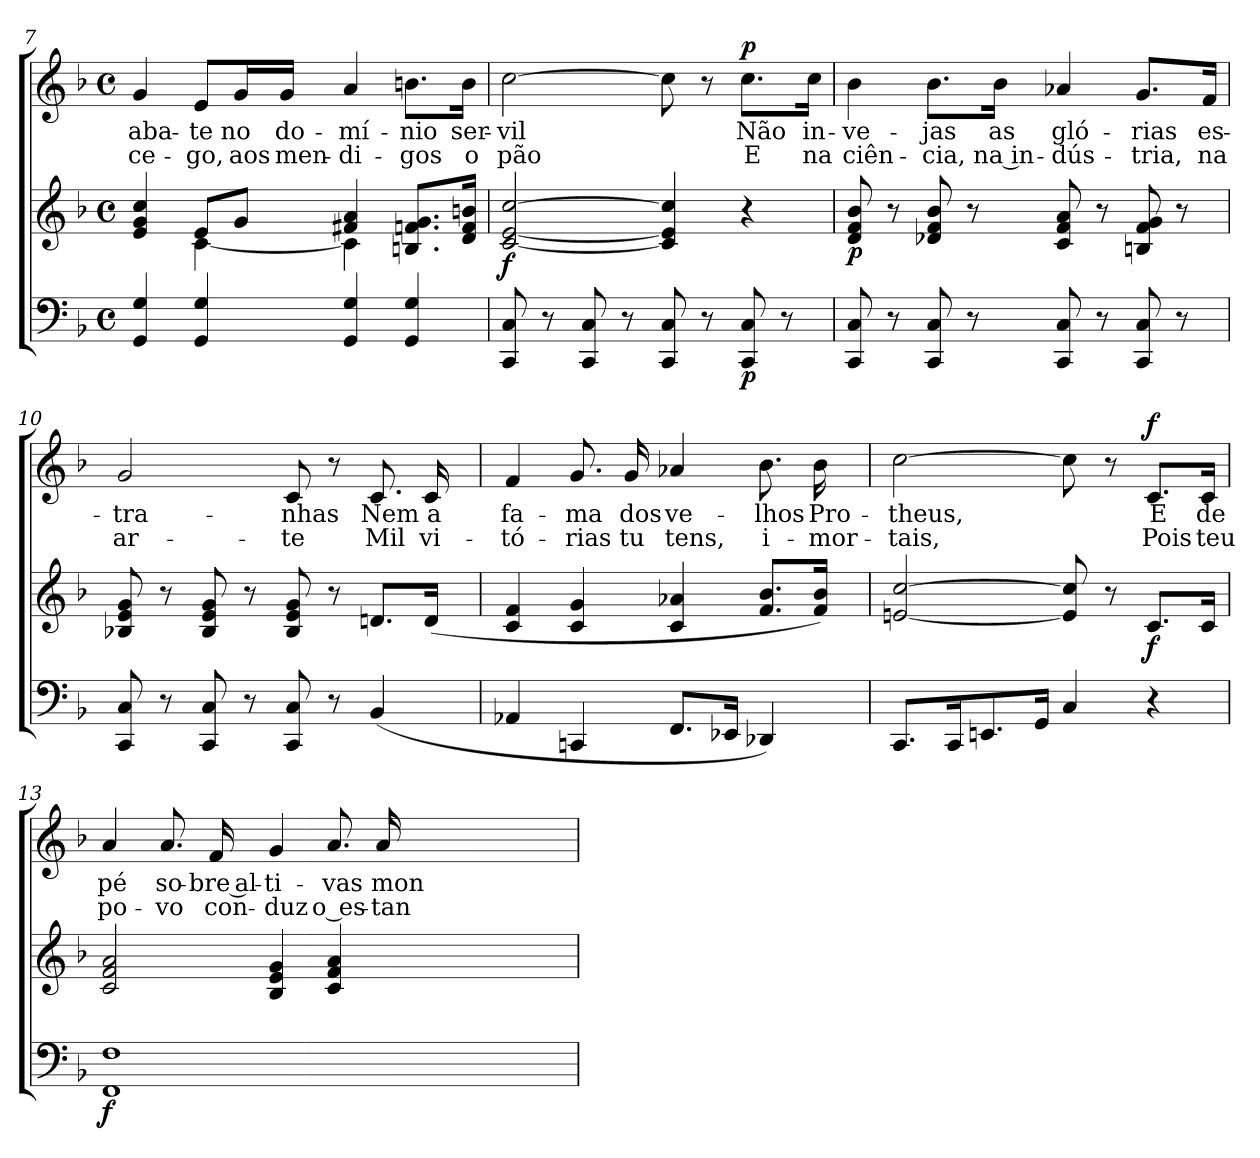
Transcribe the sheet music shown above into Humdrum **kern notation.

**kern	**kern	**dynam	**kern	**text	**text	**dynam
*part2	*part2	*part2	*part1	*part1	*part1	*part1
*staff3	*staff2	*staff2/3	*staff1	*staff1	*staff1	*staff1
!!LO:LB:g=z
*clefF4	*clefG2	*	*clefG2	*	*	*
*k[b-]	*k[b-]	*	*k[b-]	*	*	*
*F:	*F:	*	*F:	*	*	*
*M4/4	*M4/4	*	*M4/4	*	*	*
*met(c)	*met(c)	*	*met(c)	*	*	*
=7	=7	=7	=7	=7	=7	=7
*	*^	*	*	*	*	*
4G/ 4GG/	4cc/ 4g/ 4e/	4ryy	.	4g/	aba-	ce-	.
4G/ 4GG/	8e/L	[4c\	.	8e/L	-te	-go,	.
.	8g/J	.	.	16g/L	no	aos	.
.	.	.	.	16g/JJ	do-	men-	.
4G/ 4GG/	4a/ 4f#X/	4c\]	.	4a/	-mí-	-di-	.
4G/ 4GG/	8.g/ 8.fn/ 8.Bn/L	4ryy	.	8.bn\L	-nio	-gos	.
.	16bn/ 16f/ 16d/Jk	.	.	16b\Jk	ser-	o	.
*	*v	*v	*	*	*	*	*
=8	=8	=8	=8	=8	=8	=8
!	!	!LO:DY:b	!	!	!	!
8C/ 8CC/	[2cc/ [2e/ [2c/	f	[2cc\	-vil	pão	.
8r	.	.	.	.	.	.
8C/ 8CC/	.	.	.	.	.	.
8r	.	.	.	.	.	.
8C/ 8CC/	4cc]/ 4e]/ 4c]/	.	8cc\]	.	.	.
8r	.	.	8r	.	.	.
!	!	!LO:DY:b=2	!	!	!	!LO:DY:a
8C/ 8CC/	4r	p	8.cc\L	Não	E	p
8r	.	.	.	.	.	.
.	.	.	16cc\Jk	in-	na	.
=9	=9	=9	=9	=9	=9	=9
!	!	!LO:DY:b	!	!	!	!
8C/ 8CC/	8b-/ 8f/ 8d/	p	4b-\	-ve-	ciên-	.
8r	8r	.	.	.	.	.
8C/ 8CC/	8b-/ 8f/ 8d-X/	.	8.b-\L	-jas	cia,	.
8r	8r	.	.	.	.	.
.	.	.	16b-\Jk	as	na in-	.
8C/ 8CC/	8a/ 8f/ 8c/	.	4a-X/	gló-	-dús-	.
8r	8r	.	.	.	.	.
8C/ 8CC/	8g/ 8f/ 8Bn/	.	8.g/L	-rias	tria,	.
8r	8r	.	.	.	.	.
.	.	.	16f/Jk	es-	na	.
!!LO:PB:g=z
=10	=10	=10	=10	=10	=10	=10
8C/ 8CC/	8g/ 8e/ 8B-X/	.	2g/	-tra-	ar-	.
8r	8r	.	.	.	.	.
8C/ 8CC/	8g/ 8e/ 8B-/	.	.	.	.	.
8r	8r	.	.	.	.	.
8C/ 8CC/	8g/ 8e/ 8B-/	.	8c/	-nhas	-te	.
8r	8r	.	8r	.	.	.
(<4BB-/	8.dn/L	.	8.c/	Nem	Mil	.
.	(<16d/Jk	.	16c/	a	vi-	.
16ryy	16ryy	.	16ryy	.	.	.
=11	=11	=11	=11	=11	=11	=11
4AA-X/	4f/ 4c/	.	4f/	fa-	-tó-	.
4CCn/	4g/ 4c/	.	8.g/	-ma	-rias	.
.	.	.	16g/	dos	tu	.
8.FF/L	4a-X/ 4c/	.	4a-X/	ve-	tens,	.
16EE-X/Jk	.	.	.	.	.	.
4DD-X/)	8.b-/ 8.f/L	.	8.b-\	-lhos	i-	.
.	16b-/ 16f/Jk)	.	16b-\	Pro-	-mor-	.
16ryy	16ryy	.	16ryy	.	.	.
=12	=12	=12	=12	=12	=12	=12
8.CC/L	[2cc/ [2en/	.	[2cc\	-theus,	-tais,	.
16CC/k	.	.	.	.	.	.
8.EEn/	.	.	.	.	.	.
16GG/Jk	.	.	.	.	.	.
4C/	8cc]/ 8e]/	.	8cc\]	.	.	.
.	8r	.	8r	.	.	.
!	!	!LO:DY:b	!	!	!	!LO:DY:a
4r	8.c/L	f	8.c/L	E	Pois	f
.	16c/Jk	.	16c/Jk	de	teu	.
!!LO:LB:g=z
=13	=13	=13	=13	=13	=13	=13
!	!	!LO:DY:b=2	!	!	!	!
1F 1FF	2a/ 2f/ 2c/	f	4a/	pé	po-	.
.	.	.	8.a/	so-	vo	.
.	.	.	16f/	bre al-	con-	.
.	4g/ 4e/ 4B-/	.	4g/	-ti-	-duz	.
.	4a/ 4f/ 4c/	.	8.a/	-vas	o es-	.
.	.	.	16a/	mon-	-tan-	.
1ryy	2ryy	.	1ryy	.	.	.
.	2ryy	.	.	.	.	.
=	=	=	=	=	=	=
*-	*-	*-	*-	*-	*-	*-
